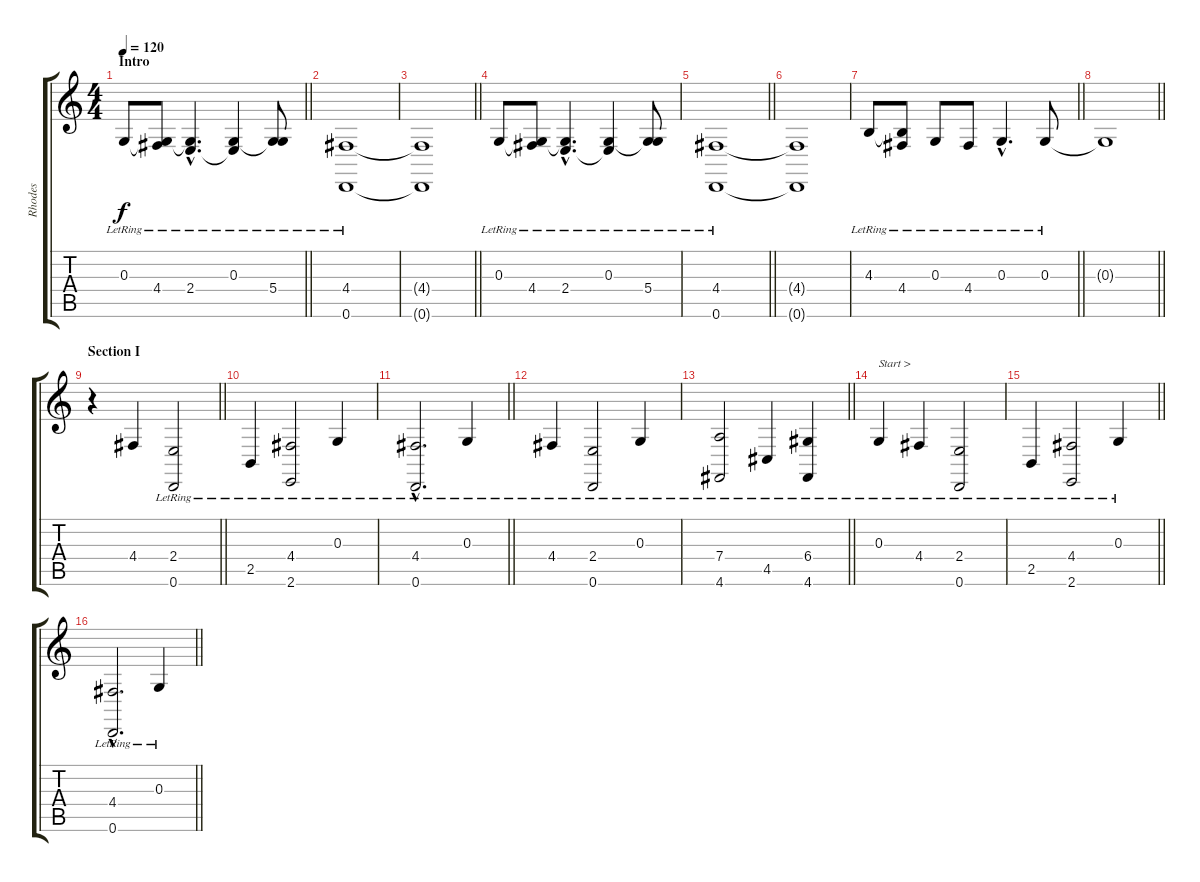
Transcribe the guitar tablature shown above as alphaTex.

\track ("Rhodes" "Rhodes") {instrument electricpiano1}
\staff {score tabs}
\tuning (E4 B3 G3 D3 A2 D2) {hide}
\ts (4 4)
\section ("" "Intro")
\tempo 120
\clef g2
\barLineRight lightlight
\ks c
0.3{lr}.8{dy f instrument electricpiano1} (0.3{t} 4.4{lr}).8 (0.3{hac t} 2.4{hac lr}).4{d} (0.3{lr} 2.4{t}).4 (0.3{t} 5.4{lr}).8 |
(4.4{lr} 0.6{lr}).1 |
\barLineRight lightlight
(4.4{t} 0.6{t}).1 |
0.3{lr}.8 (0.3{t} 4.4{lr}).8 (0.3{hac t} 2.4{hac lr}).4{d} (0.3{lr} 2.4{t}).4 (0.3{t} 5.4{lr}).8 |
\barLineRight lightlight
(4.4{lr} 0.6{lr}).1 |
(4.4{t} 0.6{t}).1 |
\barLineRight lightlight
4.3{lr}.8 (4.3{t} 4.4{lr}).8 0.3{lr}.8 4.4{lr}.8 0.3{hac lr}.4{d} 0.3{lr}.8 |
\barLineRight lightlight
0.3{t}.1 |
\section ("" "Section I")
\barLineRight lightlight
r.4 4.4.4 (2.4{lr} 0.6{lr}).2 |
2.5{lr}.4 (4.4{lr} 2.6{lr}).2 0.3{lr}.4 |
\barLineRight lightlight
(4.4{hac lr} 0.6{hac lr}).2{d} 0.3{lr}.4 |
4.4{lr}.4 (2.4{lr} 0.6{lr}).2 0.3{lr}.4 |
\barLineRight lightlight
(7.4{lr} 4.6{lr}).2 4.5{lr}.4 (6.4{lr} 4.6{lr}).4 |
0.3{lr}.4{txt "Start >"} 4.4{lr}.4 (2.4{lr} 0.6{lr}).2 |
\barLineRight lightlight
2.5{lr}.4 (4.4{lr} 2.6{lr}).2 0.3{lr}.4 |
\barLineRight lightlight
(4.4{hac lr} 0.6{hac lr}).2{d} 0.3{lr}.4
